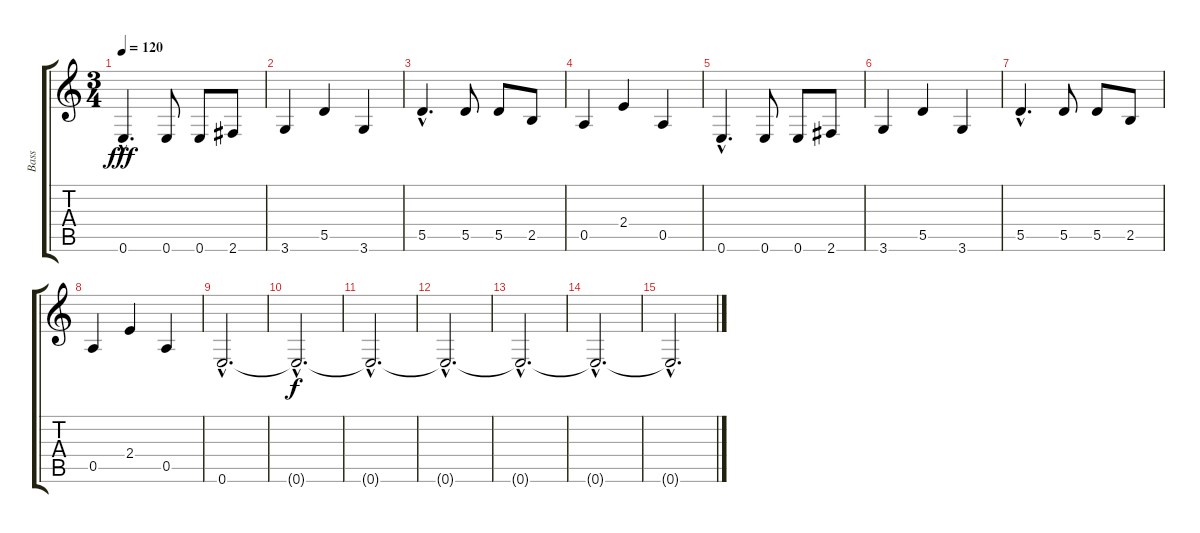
\track ("Bass" "Bass") {instrument electricbassfinger}
\staff {score tabs}
\tuning (E4 B3 G3 D3 A2 E2) {hide}
\ts (3 4)
\tempo 120
\clef g2
\ks c
0.6{hac}.4{d dy fff} 0.6.8 0.6.8 2.6.8 |
3.6.4 5.5.4 3.6.4 |
5.5{hac}.4{d} 5.5.8 5.5.8 2.5.8 |
0.5.4 2.4.4 0.5.4 |
0.6{hac}.4{d} 0.6.8 0.6.8 2.6.8 |
3.6.4 5.5.4 3.6.4 |
5.5{hac}.4{d} 5.5.8 5.5.8 2.5.8 |
0.5.4 2.4.4 0.5.4 |
0.6{hac}.2{d} |
0.6{hac t}.2{d dy f} |
0.6{hac t}.2{d} |
0.6{hac t}.2{d} |
0.6{hac t}.2{d} |
0.6{hac t}.2{d} |
0.6{hac t}.2{d}
